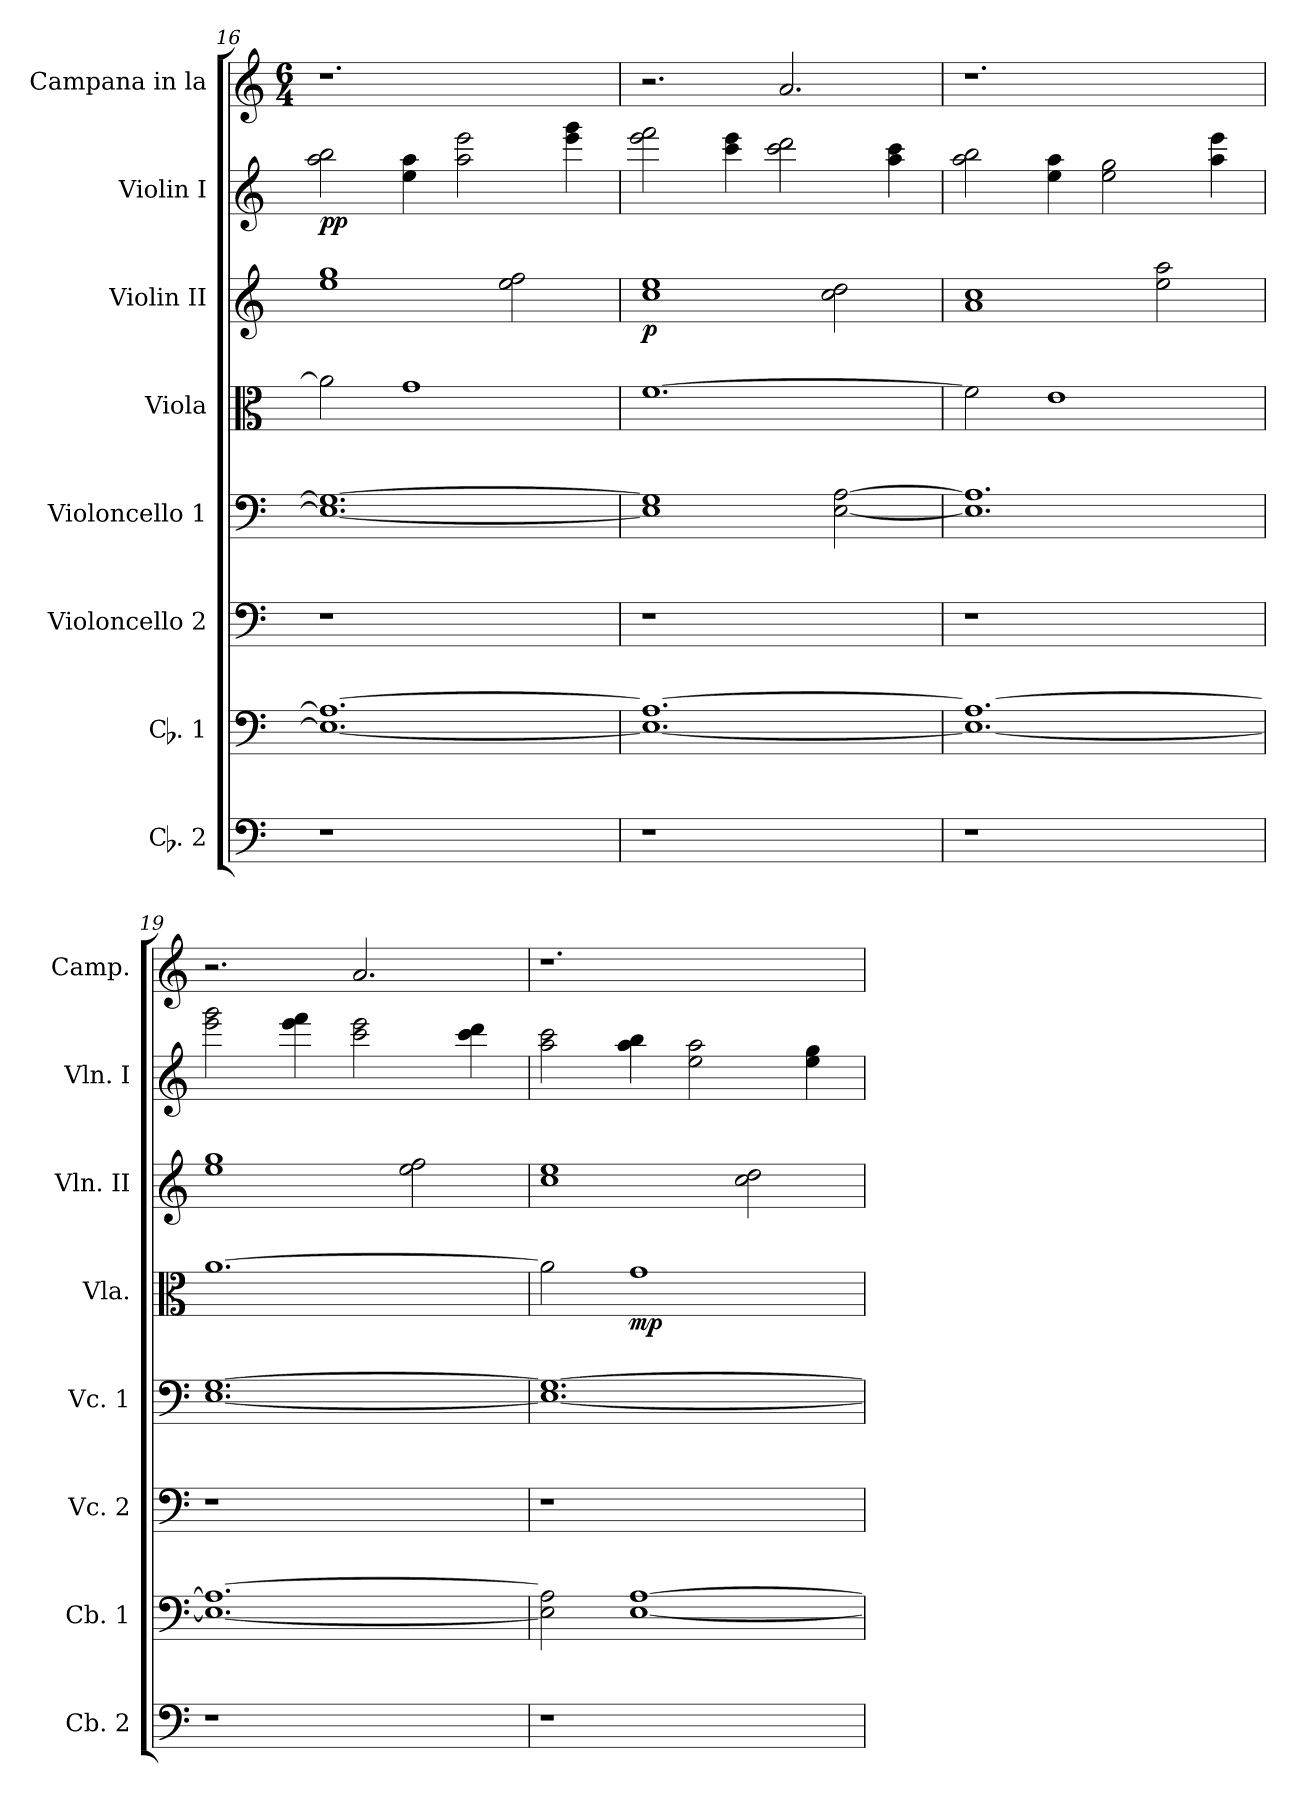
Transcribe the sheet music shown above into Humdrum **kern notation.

**kern	**kern	**kern	**kern	**kern	**dynam	**kern	**dynam	**kern	**dynam	**kern
*part8	*part7	*part6	*part5	*part4	*part4	*part3	*part3	*part2	*part2	*part1
*staff8	*staff7	*staff6	*staff5	*staff4	*staff4	*staff3	*staff3	*staff2	*staff2	*staff1
*I"Cb. 2	*I"Cb. 1	*I"Violoncello 2	*I"Violoncello 1	*I"Viola	*	*I"Violin II	*	*I"Violin I	*	*I"Campana in la
*I'Cb. 2	*I'Cb. 1	*I'Vc. 2	*I'Vc. 1	*I'Vla.	*	*I'Vln. II	*	*I'Vln. I	*	*I'Camp.
*clefF4	*clefF4	*clefF4	*clefF4	*clefC3	*	*clefG2	*	*clefG2	*	*clefG2
*ITrd7c12	*ITrd7c12	*	*	*	*	*	*	*	*	*
*k[]	*k[]	*k[]	*k[]	*k[]	*	*k[]	*	*k[]	*	*k[]
*C:	*C:	*C:	*C:	*C:	*	*C:	*	*C:	*	*C:
*	*	*	*	*	*	*	*	*	*	*M6/4
=16	=16	=16	=16	=16	=16	=16	=16	=16	=16	=16
!	!	!	!	!	!	!	!	!	!LO:DY:b	!
1r	1.AA_> 1.EE_<	1r	1.G_> 1.E_<	2a\]	.	1gg 1ee	.	2bb\ 2aa\	pp	1.r
.	.	.	.	1g	.	.	.	4aa\ 4ee\	.	.
.	.	.	.	.	.	.	.	2eee\ 2aa\	.	.
2ryy	.	2ryy	.	.	.	2ff\ 2ee\	.	.	.	.
.	.	.	.	.	.	.	.	4ggg\ 4eee\	.	.
=17	=17	=17	=17	=17	=17	=17	=17	=17	=17	=17
!	!	!	!	!	!	!	!LO:DY:b	!	!	!
1r	1.AA_> 1.EE_<	1r	1G] 1E]	[>1.f	.	1ee 1cc	p	2fff\ 2eee\	.	2.r
.	.	.	.	.	.	.	.	4eee\ 4ccc\	.	.
.	.	.	.	.	.	.	.	2ddd\ 2ccc\	.	2.a/
2ryy	.	2ryy	[>2A\ [<2E\	.	.	2dd\ 2cc\	.	.	.	.
.	.	.	.	.	.	.	.	4ccc\ 4aa\	.	.
=18	=18	=18	=18	=18	=18	=18	=18	=18	=18	=18
1r	1.AA_> 1.EE_<	1r	1.A] 1.E]	2f\]	.	1cc 1a	.	2bb\ 2aa\	.	1.r
.	.	.	.	1e	.	.	.	4aa\ 4ee\	.	.
.	.	.	.	.	.	.	.	2gg\ 2ee\	.	.
2ryy	.	2ryy	.	.	.	2aa\ 2ee\	.	.	.	.
.	.	.	.	.	.	.	.	4eee\ 4aa\	.	.
=19	=19	=19	=19	=19	=19	=19	=19	=19	=19	=19
1r	1.AA_> 1.EE_<	1r	[>1.G [<1.E	[>1.a	.	1gg 1ee	.	2ggg\ 2eee\	.	2.r
.	.	.	.	.	.	.	.	4fff\ 4eee\	.	.
.	.	.	.	.	.	.	.	2eee\ 2ccc\	.	2.a/
2ryy	.	2ryy	.	.	.	2ff\ 2ee\	.	.	.	.
.	.	.	.	.	.	.	.	4ddd\ 4ccc\	.	.
=20	=20	=20	=20	=20	=20	=20	=20	=20	=20	=20
1r	2AA\] 2EE\]	1r	1.G_> 1.E_<	2a\]	.	1ee 1cc	.	2ccc\ 2aa\	.	1.r
!	!	!	!	!	!LO:DY:b	!	!	!	!	!
.	[>1AA [<1EE	.	.	1g	mp	.	.	4bb\ 4aa\	.	.
.	.	.	.	.	.	.	.	2aa\ 2ee\	.	.
2ryy	.	2ryy	.	.	.	2dd\ 2cc\	.	.	.	.
.	.	.	.	.	.	.	.	4gg\ 4ee\	.	.
=	=	=	=	=	=	=	=	=	=	=
*-	*-	*-	*-	*-	*-	*-	*-	*-	*-	*-
